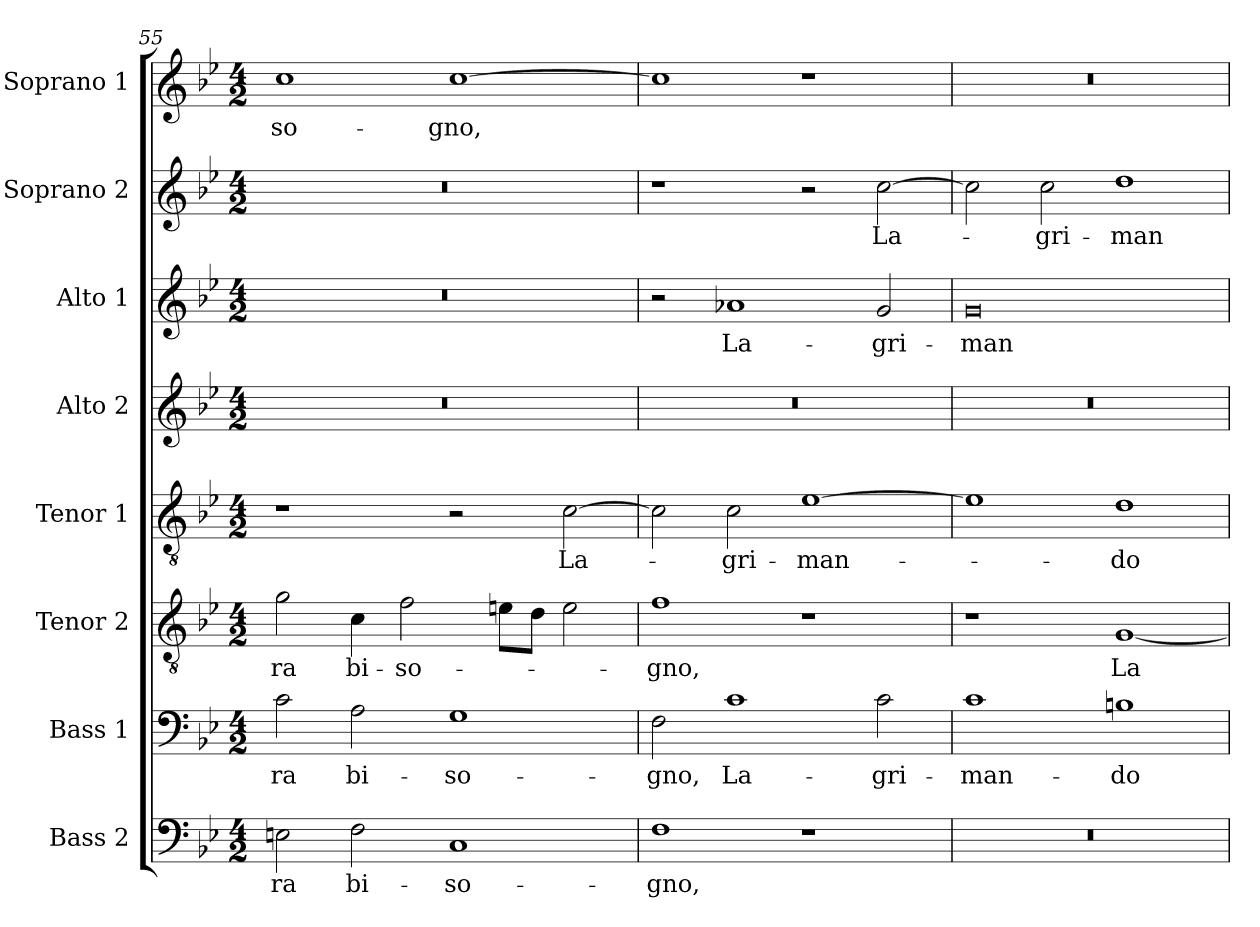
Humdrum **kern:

**kern	**text	**kern	**text	**kern	**text	**kern	**text	**kern	**kern	**text	**kern	**text	**kern	**text
*part8	*part8	*part7	*part7	*part6	*part6	*part5	*part5	*part4	*part3	*part3	*part2	*part2	*part1	*part1
*staff8	*staff8	*staff7	*staff7	*staff6	*staff6	*staff5	*staff5	*staff4	*staff3	*staff3	*staff2	*staff2	*staff1	*staff1
*I"Bass 2	*	*I"Bass 1	*	*I"Tenor 2	*	*I"Tenor 1	*	*I"Alto 2	*I"Alto 1	*	*I"Soprano 2	*	*I"Soprano 1	*
*I'B 2	*	*I'B 1	*	*I'T 2	*	*I'T 1	*	*I'A 2	*I'A 1	*	*I'S 2	*	*I'S 1	*
*clefF4	*	*clefF4	*	*clefGv2	*	*clefGv2	*	*clefG2	*clefG2	*	*clefG2	*	*clefG2	*
*k[b-e-]	*	*k[b-e-]	*	*k[b-e-]	*	*k[b-e-]	*	*k[b-e-]	*k[b-e-]	*	*k[b-e-]	*	*k[b-e-]	*
*B-:	*	*B-:	*	*B-:	*	*B-:	*	*B-:	*B-:	*	*B-:	*	*B-:	*
*M4/2	*	*M4/2	*	*M4/2	*	*M4/2	*	*M4/2	*M4/2	*	*M4/2	*	*M4/2	*
=55	=55	=55	=55	=55	=55	=55	=55	=55	=55	=55	=55	=55	=55	=55
!	!LO:LY:b	!	!LO:LY:b	!	!LO:LY:b	!	!	!	!	!	!	!	!	!LO:LY:b
2En\	-ra	2c\	-ra	2g\	-ra	1r	.	0r	0r	.	0r	.	1cc	-so-
!	!LO:LY:b	!	!LO:LY:b	!	!LO:LY:b	!	!	!	!	!	!	!	!	!
2F\	bi-	2A\	bi-	4c\	bi-	.	.	.	.	.	.	.	.	.
!	!	!	!	!	!LO:LY:b	!	!	!	!	!	!	!	!	!
.	.	.	.	2f\	-so-	.	.	.	.	.	.	.	.	.
!	!LO:LY:b	!	!LO:LY:b	!	!	!	!	!	!	!	!	!	!	!LO:LY:b
1C	-so-	1G	-so-	.	.	2r	.	.	.	.	.	.	[1cc	-gno,
.	.	.	.	8en\L	.	.	.	.	.	.	.	.	.	.
.	.	.	.	8d\J	.	.	.	.	.	.	.	.	.	.
!	!	!	!	!	!	!	!LO:LY:b	!	!	!	!	!	!	!
.	.	.	.	2e\	.	[2c\	La-	.	.	.	.	.	.	.
=56	=56	=56	=56	=56	=56	=56	=56	=56	=56	=56	=56	=56	=56	=56
!	!LO:LY:b	!	!LO:LY:b	!	!LO:LY:b	!	!	!	!	!	!	!	!	!
1F	-gno,	2F\	-gno,	1f	-gno,	2c\]	.	0r	2r	.	1r	.	1cc]	.
!	!	!	!LO:LY:b	!	!	!	!LO:LY:b	!	!	!LO:LY:b	!	!	!	!
.	.	1c	La-	.	.	2c\	-gri-	.	1a-X	La-	.	.	.	.
!	!	!	!	!	!	!	!LO:LY:b	!	!	!	!	!	!	!
1r	.	.	.	1r	.	[1e-	-man-	.	.	.	2r	.	1r	.
!	!	!	!LO:LY:b	!	!	!	!	!	!	!LO:LY:b	!	!LO:LY:b	!	!
.	.	2c\	-gri-	.	.	.	.	.	2g/	-gri-	[2cc\	La-	.	.
!!LO:PB:g=z
=57	=57	=57	=57	=57	=57	=57	=57	=57	=57	=57	=57	=57	=57	=57
!	!	!	!LO:LY:b	!	!	!	!	!	!	!LO:LY:b	!	!	!	!
0r	.	1c	-man-	1r	.	1e-]	.	0r	0g	-man-	2cc\]	.	0r	.
!	!	!	!	!	!	!	!	!	!	!	!	!LO:LY:b	!	!
.	.	.	.	.	.	.	.	.	.	.	2cc\	-gri-	.	.
!	!	!	!LO:LY:b	!	!LO:LY:b	!	!LO:LY:b	!	!	!	!	!LO:LY:b	!	!
.	.	1Bn	-do	[1G	La-	1d	-do	.	.	.	1dd	-man-	.	.
=	=	=	=	=	=	=	=	=	=	=	=	=	=	=
*-	*-	*-	*-	*-	*-	*-	*-	*-	*-	*-	*-	*-	*-	*-
